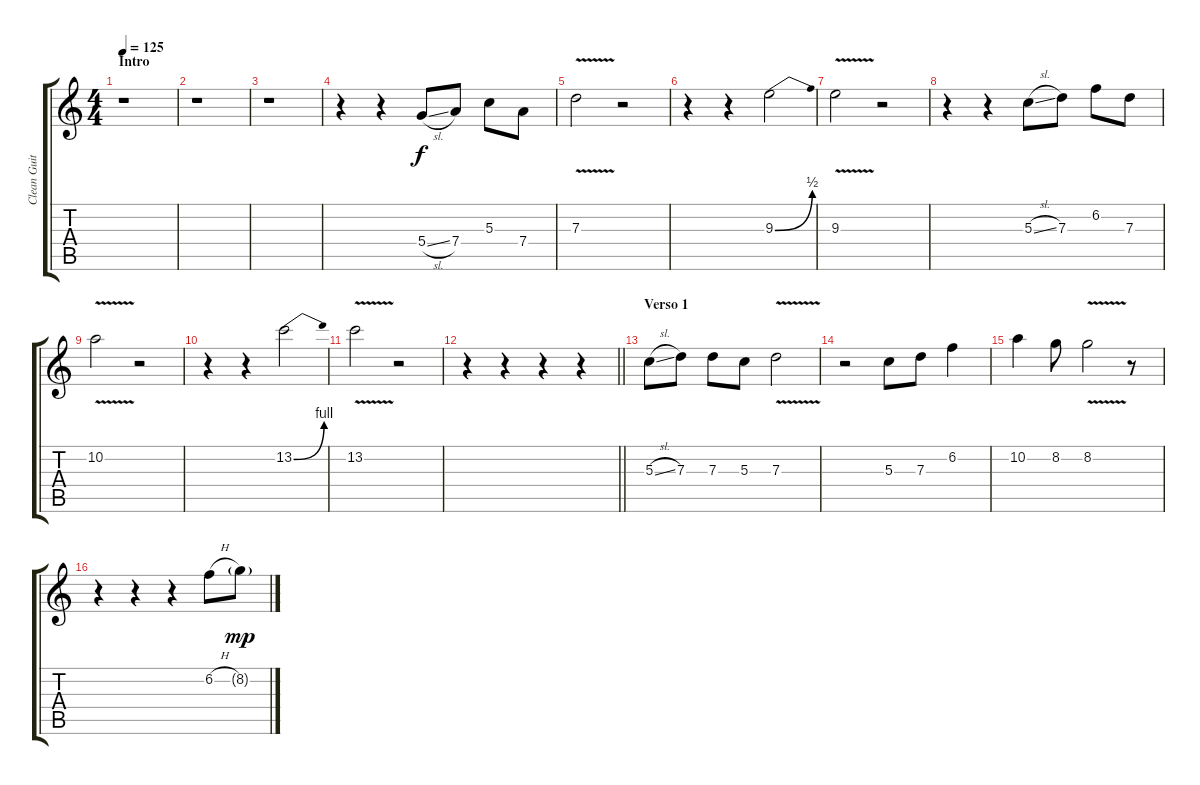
\track ("Clean Guitar" "Clean Guit") {instrument electricguitarclean}
\staff {score tabs}
\tuning (E4 B3 G3 D3 A2 E2) {hide}
\ts (4 4)
\section ("" "Intro")
\tempo 125
\clef g2
\ks c
r.1{dy f instrument electricguitarclean} |
r.1 |
r.1 |
r.4 r.4 5.4{sl}.8 7.4.8 5.3.8 7.4.8 |
7.3{v}.2 r.2 |
r.4 r.4 9.3{be (bend 0 0 60 2)}.2 |
9.3{v}.2 r.2 |
r.4 r.4 5.3{sl}.8 7.3.8 6.2.8 7.3.8 |
10.2{v}.2 r.2 |
r.4 r.4 13.2{be (bend 0 0 60 4)}.2 |
13.2{v}.2 r.2 |
\barLineRight lightlight
r.4 r.4 r.4 r.4 |
\section ("" "Verso 1")
5.3{sl}.8 7.3.8 7.3.8 5.3.8 7.3{v}.2 |
r.2 5.3.8 7.3.8 6.2.4 |
10.2.4 8.2.8 8.2{v}.2 r.8 |
r.4 r.4 r.4 6.2{h}.8 8.2{g}.8{dy mp}
